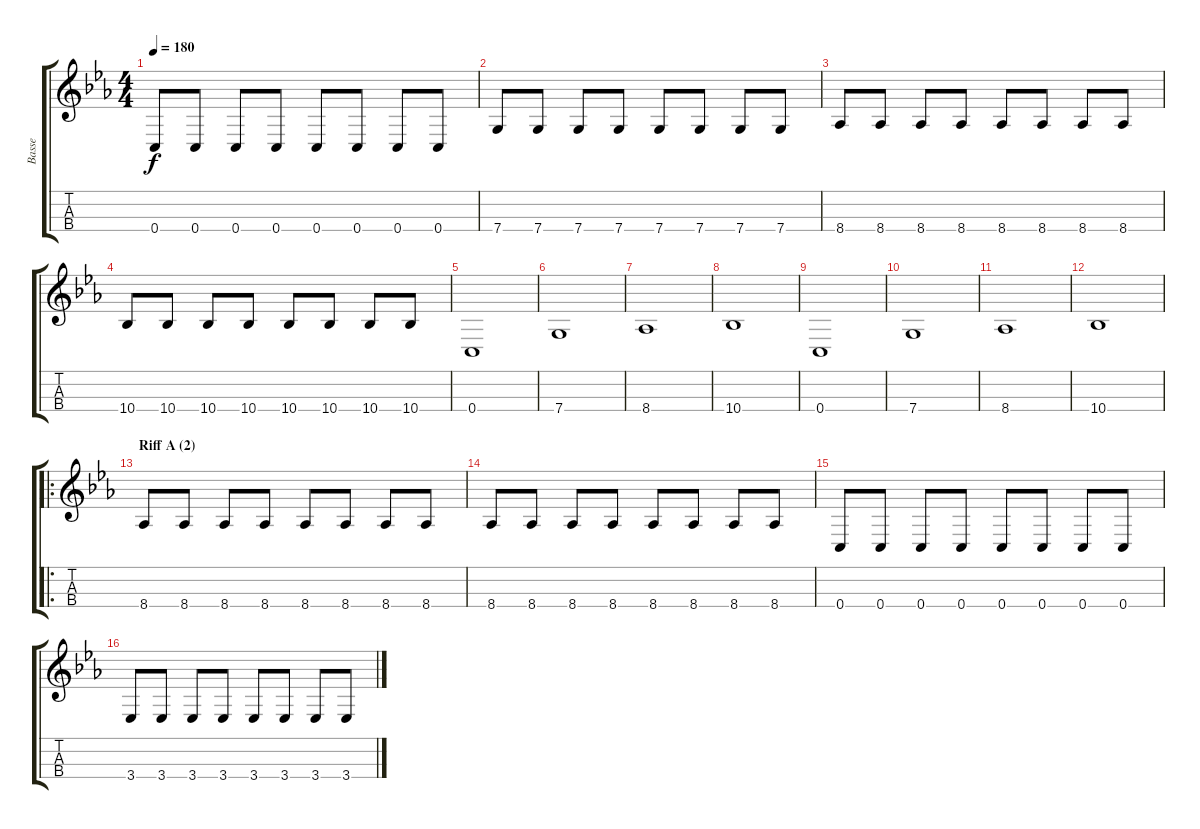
\track ("Basse" "Basse") {instrument electricbassfinger}
\staff {score tabs}
\tuning (F3 C3 G2 C2) {hide}
\ts (4 4)
\tempo 180
\clef g2
\ks cminor
0.4.8{dy f} 0.4.8 0.4.8 0.4.8 0.4.8 0.4.8 0.4.8 0.4.8 |
7.4.8 7.4.8 7.4.8 7.4.8 7.4.8 7.4.8 7.4.8 7.4.8 |
8.4.8 8.4.8 8.4.8 8.4.8 8.4.8 8.4.8 8.4.8 8.4.8 |
10.4.8 10.4.8 10.4.8 10.4.8 10.4.8 10.4.8 10.4.8 10.4.8 |
0.4.1 |
7.4.1 |
8.4.1 |
10.4.1 |
0.4.1 |
7.4.1 |
8.4.1 |
10.4.1 |
\ro
\section ("" "Riff A (2)")
8.4.8 8.4.8 8.4.8 8.4.8 8.4.8 8.4.8 8.4.8 8.4.8 |
8.4.8 8.4.8 8.4.8 8.4.8 8.4.8 8.4.8 8.4.8 8.4.8 |
0.4.8 0.4.8 0.4.8 0.4.8 0.4.8 0.4.8 0.4.8 0.4.8 |
3.4.8 3.4.8 3.4.8 3.4.8 3.4.8 3.4.8 3.4.8 3.4.8
